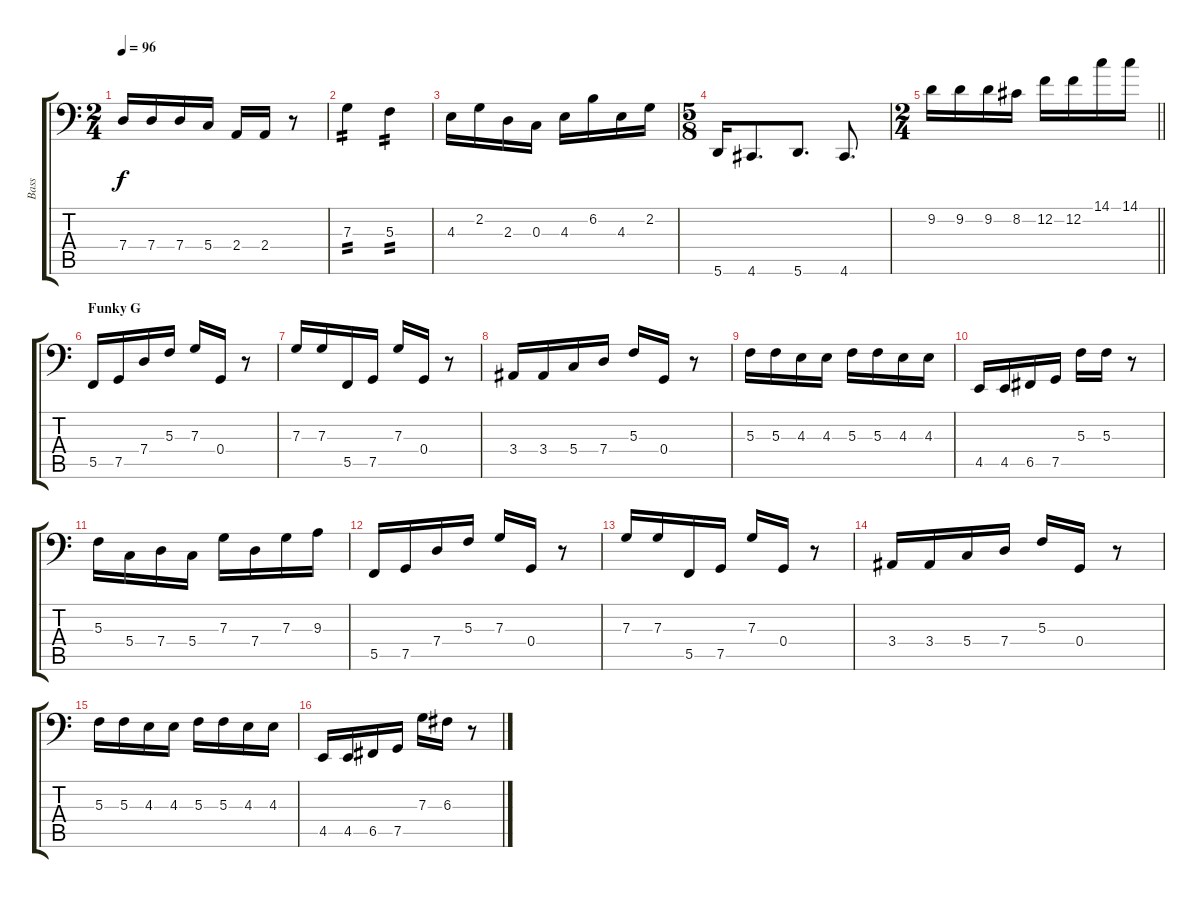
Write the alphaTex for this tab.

\track ("Bass" "Bass") {instrument electricbasspick}
\staff {score tabs}
\tuning (Bb2 F2 C2 G1 C1 A0) {hide}
\ts (2 4)
\tempo 96
\clef f4
\ks c
7.4.16{dy f} 7.4.16 7.4.16 5.4.16 2.4.16 2.4.16 r.8 |
7.3.4{tp 2} 5.3.4{tp 2} |
4.3.16 2.2.16 2.3.16 0.3.16 4.3.16 6.2.16 4.3.16 2.2.16 |
\ts (5 8)
5.6.16 4.6.8{d} 5.6.8{d} 4.6.8{d} |
\ts (2 4)
\barLineRight lightlight
9.2.16 9.2.16 9.2.16 8.2.16 12.2.16 12.2.16 14.1.16 14.1.16 |
\section ("" "Funky G")
5.5.16 7.5.16 7.4.16 5.3.16 7.3.16 0.4.16 r.8 |
7.3.16 7.3.16 5.5.16 7.5.16 7.3.16 0.4.16 r.8 |
3.4.16 3.4.16 5.4.16 7.4.16 5.3.16 0.4.16 r.8 |
5.3.16 5.3.16 4.3.16 4.3.16 5.3.16 5.3.16 4.3.16 4.3.16 |
4.5.16 4.5.16 6.5.16 7.5.16 5.3.16 5.3.16 r.8 |
5.3.16 5.4.16 7.4.16 5.4.16 7.3.16 7.4.16 7.3.16 9.3.16 |
5.5.16 7.5.16 7.4.16 5.3.16 7.3.16 0.4.16 r.8 |
7.3.16 7.3.16 5.5.16 7.5.16 7.3.16 0.4.16 r.8 |
3.4.16 3.4.16 5.4.16 7.4.16 5.3.16 0.4.16 r.8 |
5.3.16 5.3.16 4.3.16 4.3.16 5.3.16 5.3.16 4.3.16 4.3.16 |
4.5.16 4.5.16 6.5.16 7.5.16 7.3.16 6.3.16 r.8
